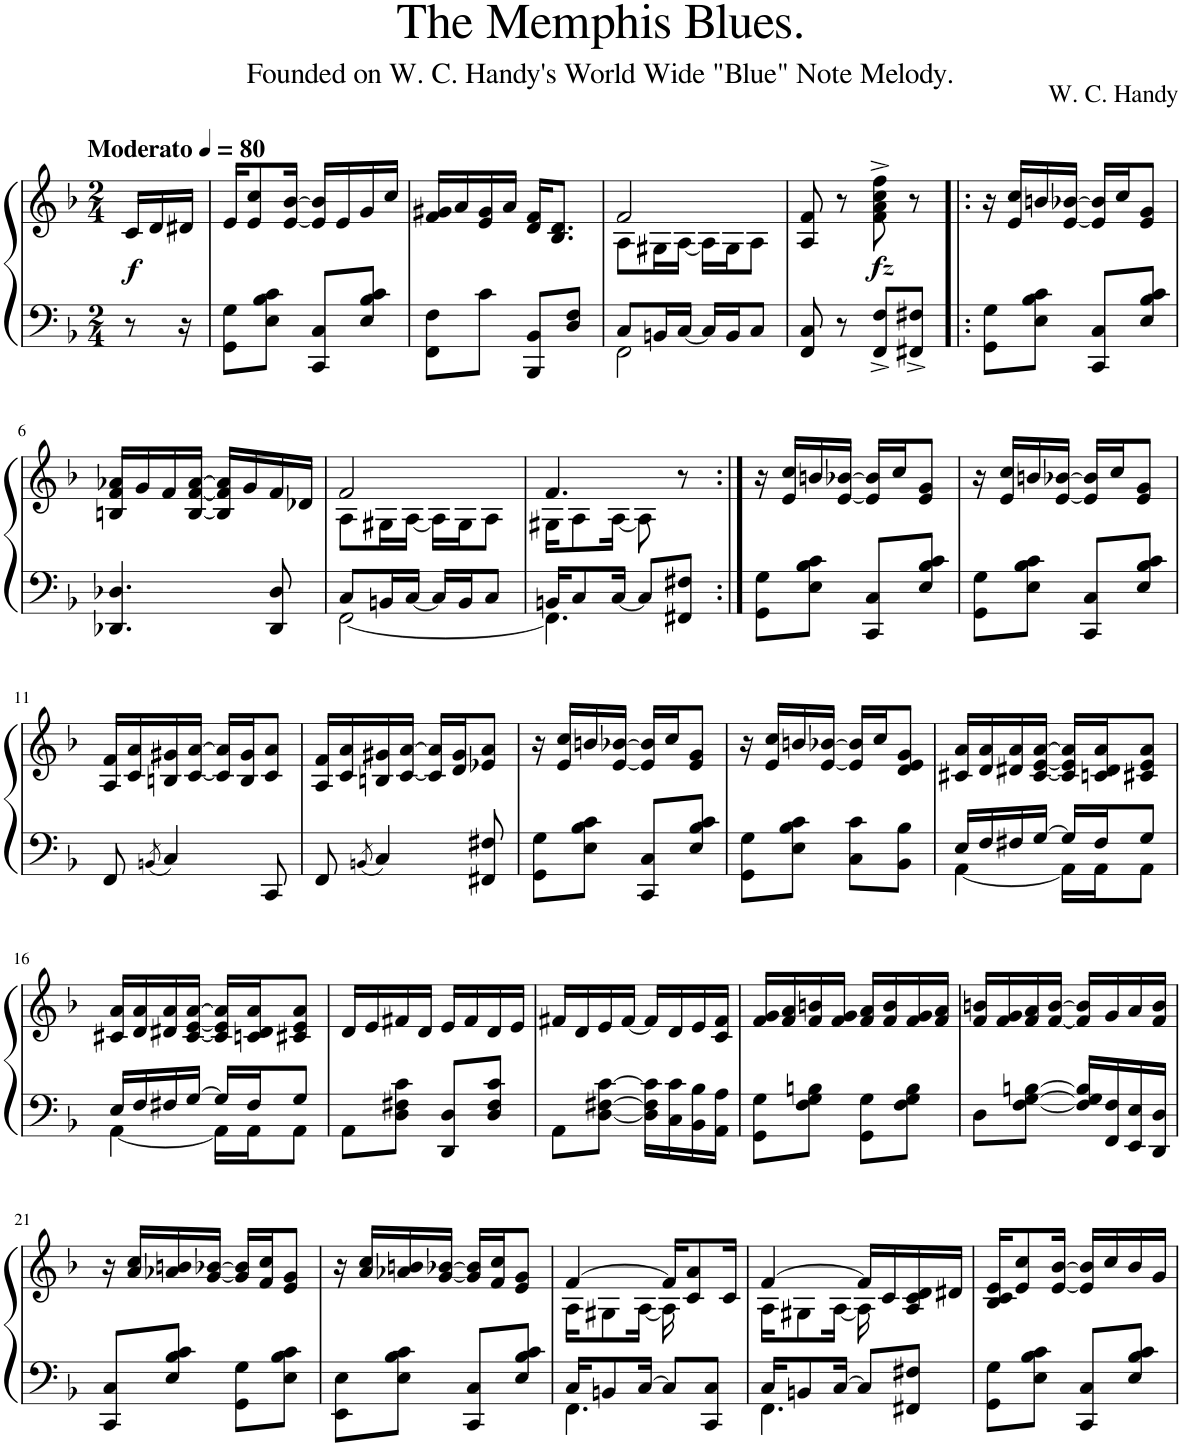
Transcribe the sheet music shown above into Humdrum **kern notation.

**kern	**kern	**dynam
*part1	*part1	*part1
*staff2	*staff1	*staff1/2
*I"Piano	*	*
*I'Pno.	*	*
*clefF4	*clefG2	*
*k[b-]	*k[b-]	*
*M2/4	*M2/4	*
*MM80	*MM80	*
=	=	=
!	!LO:TX:a:B:t=Moderato	!
!	!	!LO:DY:b
8r	16c/LL	f
.	16d/	.
16r	16d#X/JJ	.
=1	=1	=1
8GG\ 8G\L	16e/KL	.
.	8e/ 8cc/	.
8E\ 8B-\ 8c\J	.	.
.	[16e/ [16b-/Jk	.
8CC/ 8C/L	16e/] 16b-/]LL	.
.	16e/	.
8E/ 8B-/ 8c/J	16g/	.
.	16cc/JJ	.
=2	=2	=2
8FF\ 8F\L	16f/ 16g#X/LL	.
.	16a/	.
8c\J	16e/ 16g#/	.
.	16a/JJ	.
8BBB-/ 8BB-/L	16d/ 16f/KL	.
.	8.B-/ 8.d/J	.
8D/ 8F/J	.	.
=3	=3	=3
*^	*^	*
8C/L	2FF\	2f/	8A\L	.
16BBn/L	.	.	16G#X\L	.
[<16C/JJ	.	.	[16A\JJ	.
16C/LL]	.	.	16A\LL]	.
16BB/J	.	.	16G#\J	.
8C/J	.	.	8A\J	.
*v	*v	*	*	*
*	*v	*v	*
=4	=4	=4
8FF/ 8C/	8A/ 8f/	.
8r	8r	.
!	!	!LO:DY:b
8FF/^ 8F/^L	8f\^ 8a\^ 8cc\^ 8ff\^	fz
8FF#X/^ 8F#X/^J	8r	.
=5!|:	=5!|:	=5!|:
8GG\ 8G\L	16r	.
.	16e/ 16cc/LL	.
8E\ 8B-\ 8c\J	16bn/	.
.	[16e/ [16b-X/JJ	.
8CC/ 8C/L	16e/] 16b-/]LL	.
.	16cc/J	.
8E/ 8B-/ 8c/J	8e/ 8g/J	.
!!LO:LB:g=z
=6	=6	=6
4.DD-X/ 4.D-X/	16Bn/ 16f/ 16a-X/LL	.
.	16g/	.
.	16f/	.
.	[16B/ [16f/ [16a-/JJ	.
.	16B/] 16f/] 16a-/]LL	.
.	16g/	.
8DD-/ 8D-/	16f/	.
.	16d-X/JJ	.
=7	=7	=7
*^	*^	*
8C/L	[2FF\	2f/	8A\L	.
16BBn/L	.	.	16G#X\L	.
[<16C/JJ	.	.	[16A\JJ	.
16C/LL]	.	.	16A\LL]	.
16BB/J	.	.	16G#\J	.
8C/J	.	.	8A\J	.
=8	=8	=8	=8	=8
16BBn/KL	4.FF\]	4.f/	16G#X\KL	.
8C/	.	.	8A\	.
[<16C/Jk	.	.	[16A\Jk	.
8C/L]	.	.	8A\]	.
8FF#X/ 8F#X/J	8ryy	8r	8ryy	.
*v	*v	*	*	*
*	*v	*v	*
=9:|!	=9:|!	=9:|!
8GG\ 8G\L	16r	.
.	16e/ 16cc/LL	.
8E\ 8B-\ 8c\J	16bn/	.
.	[16e/ [16b-X/JJ	.
8CC/ 8C/L	16e/] 16b-/]LL	.
.	16cc/J	.
8E/ 8B-/ 8c/J	8e/ 8g/J	.
=10	=10	=10
8GG\ 8G\L	16r	.
.	16e/ 16cc/LL	.
8E\ 8B-\ 8c\J	16bn/	.
.	[16e/ [16b-X/JJ	.
8CC/ 8C/L	16e/] 16b-/]LL	.
.	16cc/J	.
8E/ 8B-/ 8c/J	8e/ 8g/J	.
!!LO:LB:g=z
=11	=11	=11
8FF/	16A/ 16f/LL	.
.	16c/ 16a/	.
8qBBn/	.	.
4C/	16Bn/ 16g#X/	.
.	[16c/ [16a/JJ	.
.	16c/] 16a/]LL	.
.	16B/ 16g#/J	.
8CC/	8c/ 8a/J	.
=12	=12	=12
8FF/	16A/ 16f/LL	.
.	16c/ 16a/	.
8qBBn/	.	.
4C/	16Bn/ 16g#X/	.
.	[16c/ [16a/JJ	.
.	16c/] 16a/]LL	.
.	16d/ 16g#/J	.
8FF#X/ 8F#X/	8e-X/ 8a/J	.
=13	=13	=13
8GG\ 8G\L	16r	.
.	16e/ 16cc/LL	.
8E\ 8B-\ 8c\J	16bn/	.
.	[16e/ [16b-X/JJ	.
8CC/ 8C/L	16e/] 16b-/]LL	.
.	16cc/J	.
8E/ 8B-/ 8c/J	8e/ 8g/J	.
=14	=14	=14
8GG\ 8G\L	16r	.
.	16e/ 16cc/LL	.
8E\ 8B-\ 8c\J	16bn/	.
.	[16e/ [16b-X/JJ	.
8C\ 8c\L	16e/] 16b-/]LL	.
.	16cc/J	.
8BB-\ 8B-\J	8d/ 8e/ 8g/J	.
=15	=15	=15
*^	*	*
16E/LL	[4AA\	16c#X/ 16a/LL	.
16F/	.	16d/ 16a/	.
16F#X/	.	16d#X/ 16a/	.
[16G/JJ	.	[16c#/ [16e/ [16a/JJ	.
16G/LL]	16AA\LL]	16c#/] 16e/] 16a/]LL	.
16F#/J	16AA\J	16cn/ 16d#/ 16a/J	.
8G/J	8AA\J	8c#X/ 8e/ 8a/J	.
!!LO:LB:g=z
=16	=16	=16	=16
16E/LL	[4AA\	16c#X/ 16a/LL	.
16F/	.	16d/ 16a/	.
16F#X/	.	16d#X/ 16a/	.
[16G/JJ	.	[16c#/ [16e/ [16a/JJ	.
16G/LL]	16AA\LL]	16c#/] 16e/] 16a/]LL	.
16F#/J	16AA\J	16cn/ 16d#/ 16a/J	.
8G/J	8AA\J	8c#X/ 8e/ 8a/J	.
*v	*v	*	*
=17	=17	=17
8AA\L	16d/LL	.
.	16e/	.
8D\ 8F#X\ 8c\J	16f#X/	.
.	16d/JJ	.
8DD/ 8D/L	16e/LL	.
.	16f#/	.
8D/ 8F#/ 8c/J	16d/	.
.	16e/JJ	.
=18	=18	=18
8AA\L	16f#X/LL	.
.	16d/	.
[8D\ [8F#X\ [8c\J	16e/	.
.	[16f#/JJ	.
16D\] 16F#\] 16c\]LL	16f#/LL]	.
16C\ 16c\	16d/	.
16BB-\ 16B-\	16e/	.
16AA\ 16A\JJ	16c/ 16f#/JJ	.
=19	=19	=19
8GG\ 8G\L	16f/ 16g/LL	.
.	16f/ 16a/	.
8F\ 8G\ 8Bn\J	16f/ 16bn/	.
.	16f/ 16g/JJ	.
8GG\ 8G\L	16f/ 16a/LL	.
.	16f/ 16b/	.
8F\ 8G\ 8B\J	16f/ 16g/	.
.	16f/ 16a/JJ	.
=20	=20	=20
8D\L	16f/ 16bn/LL	.
.	16f/ 16g/	.
[8F\ [8G\ [8Bn\J	16f/ 16a/	.
.	[16f/ [16b/JJ	.
16F/] 16G/] 16B/]LL	16f/] 16b/]LL	.
16FF/ 16F/	16g/	.
16EE/ 16E/	16a/	.
16DD/ 16D/JJ	16f/ 16b/JJ	.
!!LO:LB:g=z
=21	=21	=21
8CC/ 8C/L	16r	.
.	16a/ 16cc/LL	.
8E/ 8B-/ 8c/J	16a-X/ 16bn/	.
.	[16g/ [16b-X/JJ	.
8GG\ 8G\L	16g/] 16b-/]LL	.
.	16f/ 16cc/J	.
8E\ 8B-\ 8c\J	8e/ 8g/J	.
=22	=22	=22
8EE\ 8E\L	16r	.
.	16a/ 16cc/LL	.
8E\ 8B-\ 8c\J	16a-X/ 16bn/	.
.	[16g/ [16b-X/JJ	.
8CC/ 8C/L	16g/] 16b-/]LL	.
.	16f/ 16cc/J	.
8E/ 8B-/ 8c/J	8e/ 8g/J	.
=23	=23	=23
*^	*^	*
16C/KL	4.FF\	[4f/	16A\KL	.
8BBn/	.	.	8G#X\	.
[>16C/Jk	.	.	[16A\Jk	.
8C/L]	.	16f/KL]	16A\]	.
.	.	8c/ 8a/	8.ryy	.
8CC/ 8C/J	8ryy	.	.	.
.	.	16c/Jk	.	.
=24	=24	=24	=24	=24
16C/KL	4.FF\	[4f/	16A\KL	.
8BBn/	.	.	8G#X\	.
[>16C/Jk	.	.	[16A\Jk	.
8C/L]	.	16f/LL]	16A\]	.
.	.	16c/	8.ryy	.
8FF#X/ 8F#X/J	8ryy	16A/ 16c/ 16d/	.	.
.	.	16d#X/JJ	.	.
*v	*v	*	*	*
*	*v	*v	*
=25	=25	=25
8GG\ 8G\L	16B-/ 16c/ 16e/KL	.
.	8e/ 8cc/	.
8E\ 8B-\ 8c\J	.	.
.	[16e/ [16b-/Jk	.
8CC/ 8C/L	16e/] 16b-/]LL	.
.	16cc/	.
8E/ 8B-/ 8c/J	16b-/	.
.	16g/JJ	.
=	=	=
*-	*-	*-
